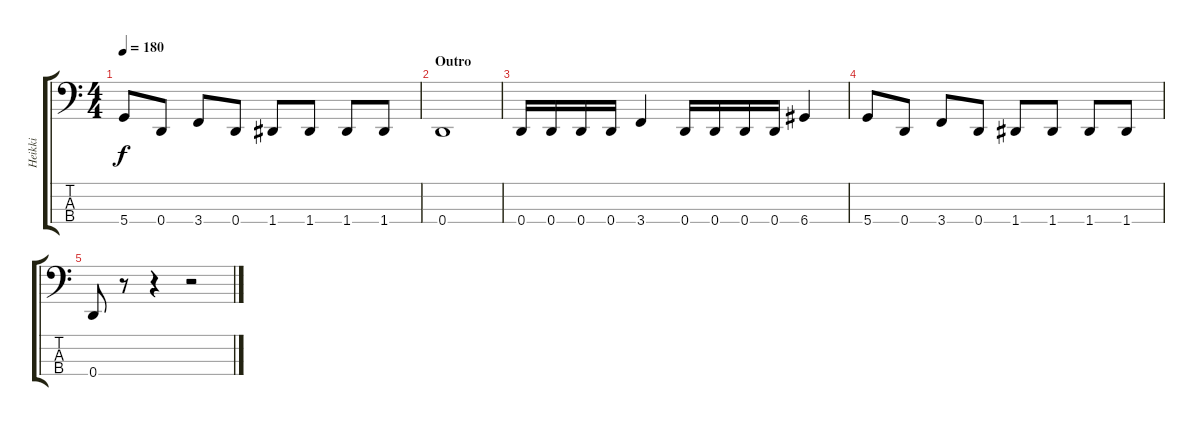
\track ("Heikki" "Heikki") {instrument electricbassfinger}
\staff {score tabs}
\tuning (G2 D2 A1 D1) {hide}
\ts (4 4)
\tempo 180
\clef f4
\ks c
5.4.8{dy f} 0.4.8 3.4.8 0.4.8 1.4.8 1.4.8 1.4.8 1.4.8 |
\section ("" "Outro")
0.4.1 |
0.4.16 0.4.16 0.4.16 0.4.16 3.4.4 0.4.16 0.4.16 0.4.16 0.4.16 6.4.4 |
5.4.8 0.4.8 3.4.8 0.4.8 1.4.8 1.4.8 1.4.8 1.4.8 |
0.4.8 r.8 r.4 r.2
